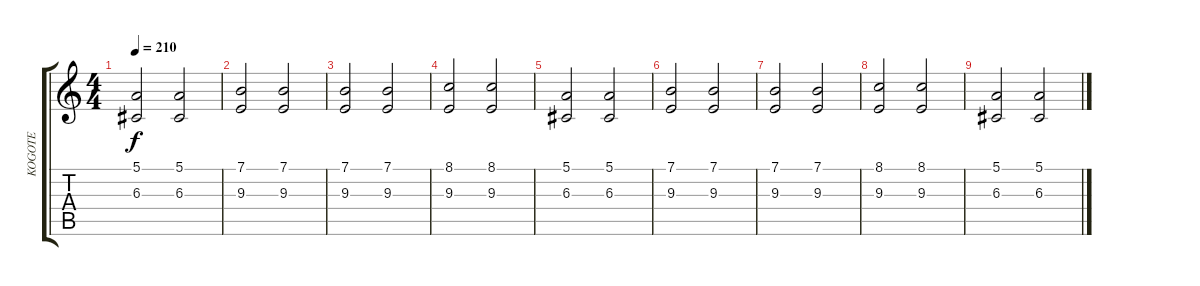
\track ("KOGOTE" "KOGOTE") {instrument drawbarorgan}
\staff {score tabs}
\tuning (E4 B3 G3 D3 A2 E2) {hide}
\ts (4 4)
\tempo 210
\clef g2
\ks c
(5.1 6.3).2{dy f} (5.1 6.3).2 |
(7.1 9.3).2 (7.1 9.3).2 |
(7.1 9.3).2 (7.1 9.3).2 |
(8.1 9.3).2 (8.1 9.3).2 |
(5.1 6.3).2 (5.1 6.3).2 |
(7.1 9.3).2 (7.1 9.3).2 |
(7.1 9.3).2 (7.1 9.3).2 |
(8.1 9.3).2 (8.1 9.3).2 |
(5.1 6.3).2 (5.1 6.3).2
